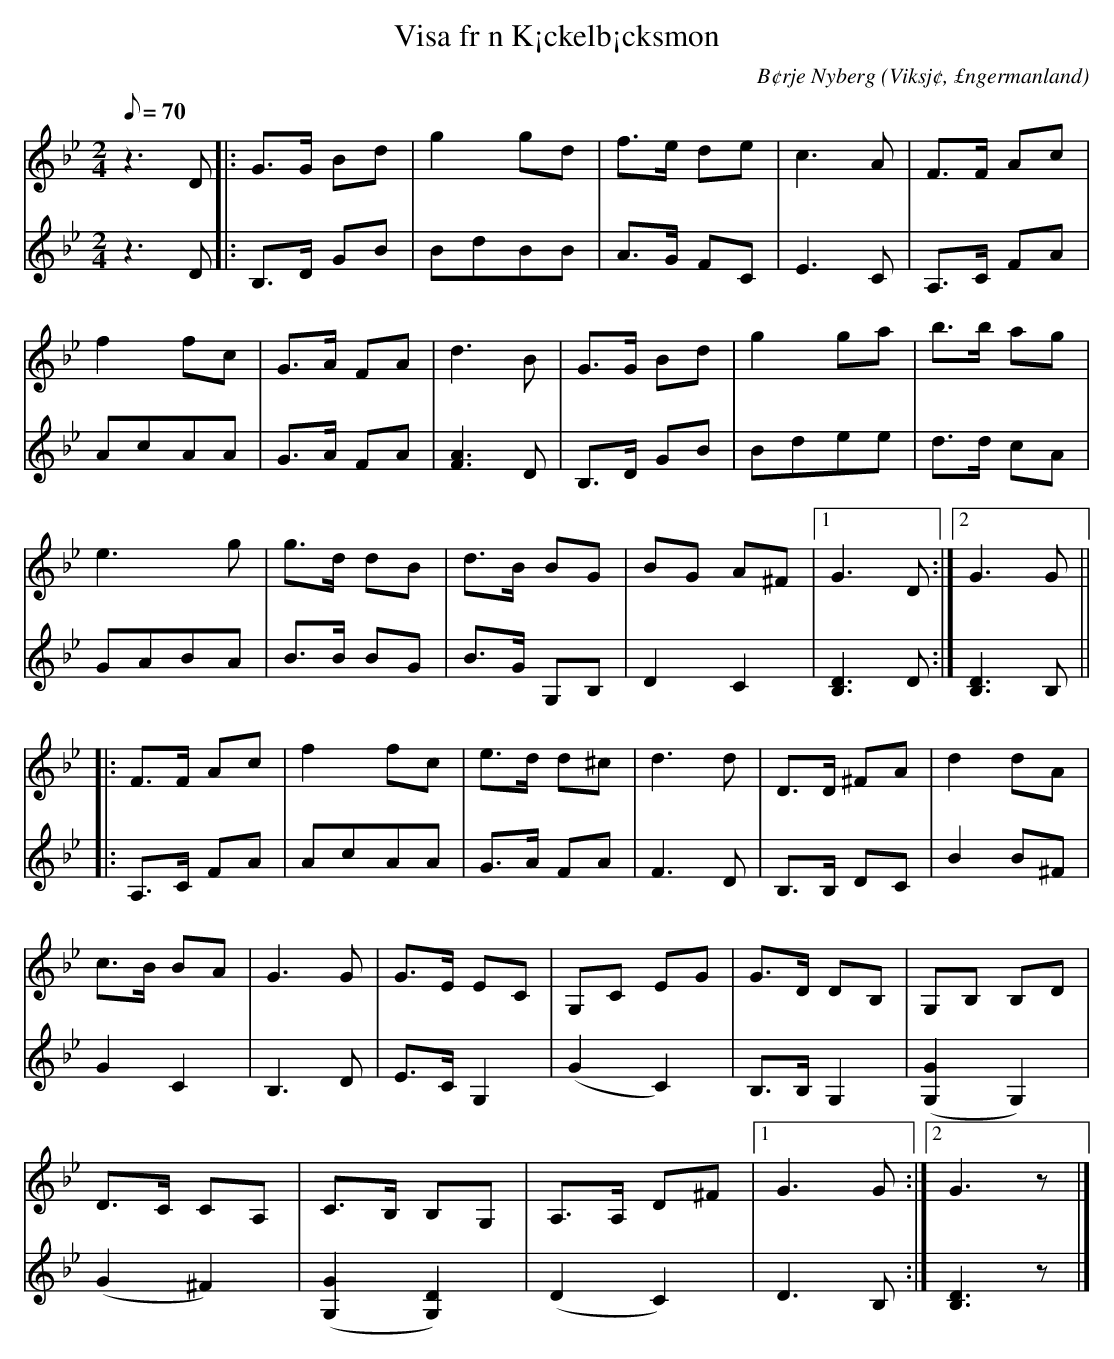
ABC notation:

X:1
T:Visa fr n K¡ckelb¡cksmon
C:B¢rje Nyberg
O:Viksj¢, £ngermanland
M:2/4
L:1/8
Q:70
K:Gm
V:1
z2> D2|: G>G Bd | g2 gd | f>e de | c2>A2 | F>F Ac |
f2 fc | G>A FA | d2>B2 | G>G Bd |g2 ga | b>b ag |
e2> g2 | g>d dB |d>B BG |BG A^F |1 G2> D2 :|2 G2> G2 ||
|: F>F Ac | f2 fc | e>d d^c | d2>d2 | D>D ^FA | d2 dA |
c>B BA |G2> G2 | G>E EC | G,C EG | G>D DB, | G,B, B,D |
D>C CA, | C>B, B,G, | A,>A, D^F |1 G2> G2 :|2 G2> z2 |]
V:2
z2> D2 |: B,>D GB | BdBB | A>G FC | E2>C2 | A,>C FA |
AcAA | G>A FA| [A2F2]> D2 | B,>D GB | Bdee | d>d cA |
GABA | B>B BG | B>G G,B, | D2C2 | [D2B,2]> D2 :| [D2B,2]> B,2 ||
|: A,>C FA | AcAA | G>A FA | F2> D2 | B,>B, DC | B2 B^F |
G2 C2 | B,2> D2 | E>C G,2 |(G2 C2) | B,>B, G,2 | ([G,2G2] G,2) |
(G2 ^F2) | ([G2G,2] [D2G,2]) | (D2 C2) | D2> B,2 :| [D2B,2]> z2 |]
